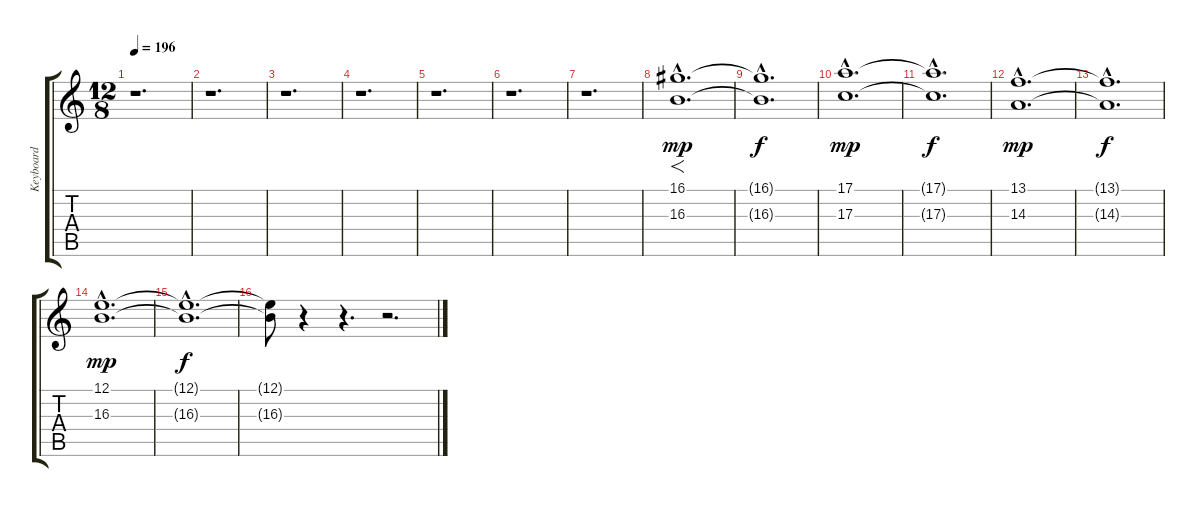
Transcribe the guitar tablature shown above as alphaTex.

\track ("Keyboard" "Keyboard") {instrument stringensemble1}
\staff {score tabs}
\tuning (E4 B3 G3 D3 A2 E2) {hide}
\ts (12 8)
\tempo 196
\clef g2
\ks c
r.1{d dy mp} |
r.1{d} |
r.1{d} |
r.1{d} |
r.1{d} |
r.1{d} |
r.1{d} |
(16.1{hac} 16.3{hac}).1{f d} |
(16.1{hac t} 16.3{hac t}).1{d dy f} |
(17.1{hac} 17.3{hac}).1{d dy mp} |
(17.1{hac t} 17.3{hac t}).1{d dy f} |
(13.1{hac} 14.3{hac}).1{d dy mp} |
(13.1{hac t} 14.3{hac t}).1{d dy f} |
(12.1{hac} 16.3{hac}).1{d dy mp} |
(12.1{hac t} 16.3{hac t}).1{d dy f} |
(12.1{t} 16.3{t}).8 r.4 r.4{d} r.2{d}
